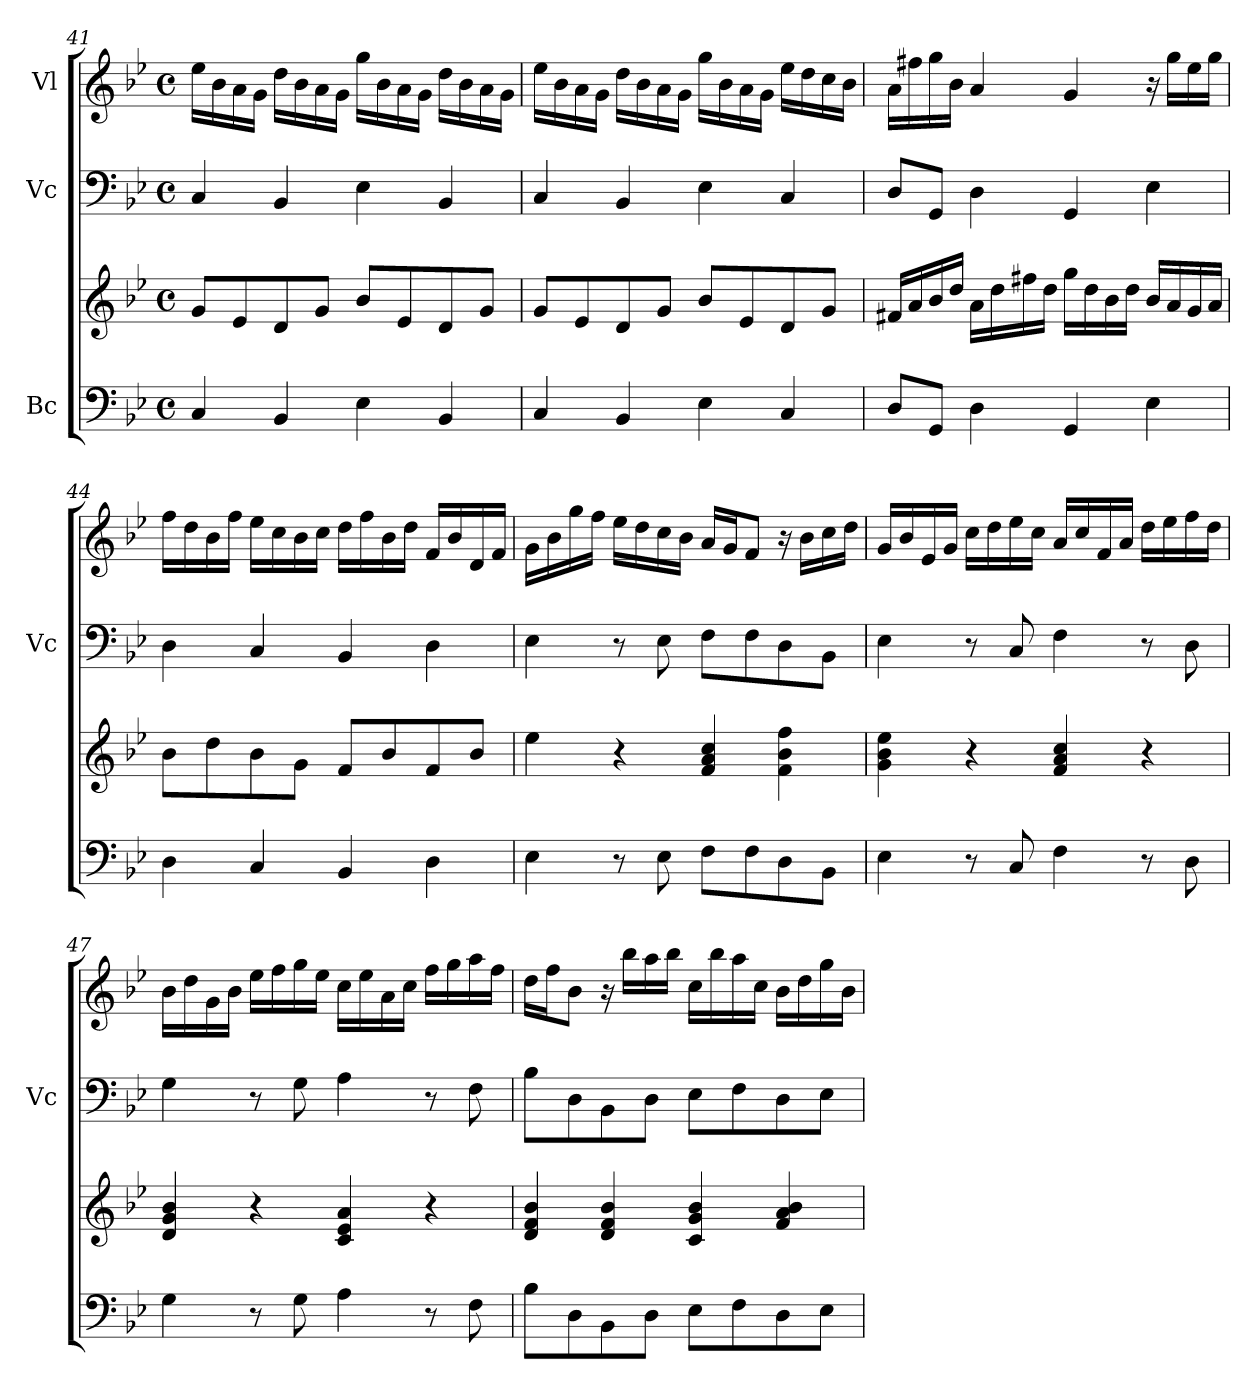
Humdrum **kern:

**kern	**kern	**kern	**kern
*part3	*part3	*part2	*part1
*staff4	*staff3	*staff2	*staff1
*I"Bc	*	*I"Vc	*I"Vl
*	*	*I'Vc	*
!!LO:LB:g=z
*clefF4	*clefG2	*clefF4	*clefG2
*k[b-e-]	*k[b-e-]	*k[b-e-]	*k[b-e-]
*M4/4	*M4/4	*M4/4	*M4/4
*met(c)	*met(c)	*met(c)	*met(c)
=41	=41	=41	=41
4C/	8g/L	4C/	16ee-\LL
.	.	.	16b-\
.	8e-/	.	16a\
.	.	.	16g\JJ
4BB-/	8d/	4BB-/	16dd\LL
.	.	.	16b-\
.	8g/J	.	16a\
.	.	.	16g\JJ
4E-\	8b-/L	4E-\	16gg\LL
.	.	.	16b-\
.	8e-/	.	16a\
.	.	.	16g\JJ
4BB-/	8d/	4BB-/	16dd\LL
.	.	.	16b-\
.	8g/J	.	16a\
.	.	.	16g\JJ
=42	=42	=42	=42
4C/	8g/L	4C/	16ee-\LL
.	.	.	16b-\
.	8e-/	.	16a\
.	.	.	16g\JJ
4BB-/	8d/	4BB-/	16dd\LL
.	.	.	16b-\
.	8g/J	.	16a\
.	.	.	16g\JJ
4E-\	8b-/L	4E-\	16gg\LL
.	.	.	16b-\
.	8e-/	.	16a\
.	.	.	16g\JJ
4C/	8d/	4C/	16ee-\LL
.	.	.	16dd\
.	8g/J	.	16cc\
.	.	.	16b-\JJ
=43	=43	=43	=43
8D/L	16f#X/LL	8D/L	16a\LL
.	16a/	.	16ff#X\
8GG/J	16b-/	8GG/J	16gg\
.	16dd/JJ	.	16b-\JJ
4D\	16a\LL	4D\	4a/
.	16dd\	.	.
.	16ff#X\	.	.
.	16dd\JJ	.	.
4GG/	16gg\LL	4GG/	4g/
.	16dd\	.	.
.	16b-\	.	.
.	16dd\JJ	.	.
4E-\	16b-/LL	4E-\	16r
.	16a/	.	16gg\LL
.	16g/	.	16ee-\
.	16a/JJ	.	16gg\JJ
!!LO:LB:g=z
=44	=44	=44	=44
4D\	8b-\L	4D\	16ff\LL
.	.	.	16dd\
.	8dd\	.	16b-\
.	.	.	16ff\JJ
4C/	8b-\	4C/	16ee-\LL
.	.	.	16cc\
.	8g\J	.	16b-\
.	.	.	16cc\JJ
4BB-/	8f/L	4BB-/	16dd\LL
.	.	.	16ff\
.	8b-/	.	16b-\
.	.	.	16dd\JJ
4D\	8f/	4D\	16f/LL
.	.	.	16b-/
.	8b-/J	.	16d/
.	.	.	16f/JJ
=45	=45	=45	=45
4E-\	4ee-\	4E-\	16g\LL
.	.	.	16b-\
.	.	.	16gg\
.	.	.	16ff\JJ
8r	4r	8r	16ee-\LL
.	.	.	16dd\
8E-\	.	8E-\	16cc\
.	.	.	16b-\JJ
8F\L	4f/ 4a/ 4cc/	8F\L	16a/LL
.	.	.	16g/J
8F\	.	8F\	8f/J
8D\	4f\ 4b-\ 4ff\	8D\	16r
.	.	.	16b-\LL
8BB-\J	.	8BB-\J	16cc\
.	.	.	16dd\JJ
=46	=46	=46	=46
4E-\	4g\ 4b-\ 4ee-\	4E-\	16g/LL
.	.	.	16b-/
.	.	.	16e-/
.	.	.	16g/JJ
8r	4r	8r	16cc\LL
.	.	.	16dd\
8C/	.	8C/	16ee-\
.	.	.	16cc\JJ
4F\	4f/ 4a/ 4cc/	4F\	16a/LL
.	.	.	16cc/
.	.	.	16f/
.	.	.	16a/JJ
8r	4r	8r	16dd\LL
.	.	.	16ee-\
8D\	.	8D\	16ff\
.	.	.	16dd\JJ
!!LO:PB:g=z
=47	=47	=47	=47
4G\	4d/ 4g/ 4b-/	4G\	16b-\LL
.	.	.	16dd\
.	.	.	16g\
.	.	.	16b-\JJ
8r	4r	8r	16ee-\LL
.	.	.	16ff\
8G\	.	8G\	16gg\
.	.	.	16ee-\JJ
4A\	4c/ 4e-/ 4a/	4A\	16cc\LL
.	.	.	16ee-\
.	.	.	16a\
.	.	.	16cc\JJ
8r	4r	8r	16ff\LL
.	.	.	16gg\
8F\	.	8F\	16aa\
.	.	.	16ff\JJ
=48	=48	=48	=48
8B-\L	4d/ 4f/ 4b-/	8B-\L	16dd\LL
.	.	.	16ff\J
8D\	.	8D\	8b-\J
8BB-\	4d/ 4f/ 4b-/	8BB-\	16r
.	.	.	16bb-\LL
8D\J	.	8D\J	16aa\
.	.	.	16bb-\JJ
8E-\L	4c/ 4g/ 4b-/	8E-\L	16cc\LL
.	.	.	16bb-\
8F\	.	8F\	16aa\
.	.	.	16cc\JJ
8D\	4f/ 4a/ 4b-/	8D\	16b-\LL
.	.	.	16dd\
8E-\J	.	8E-\J	16gg\
.	.	.	16b-\JJ
=	=	=	=
*-	*-	*-	*-
